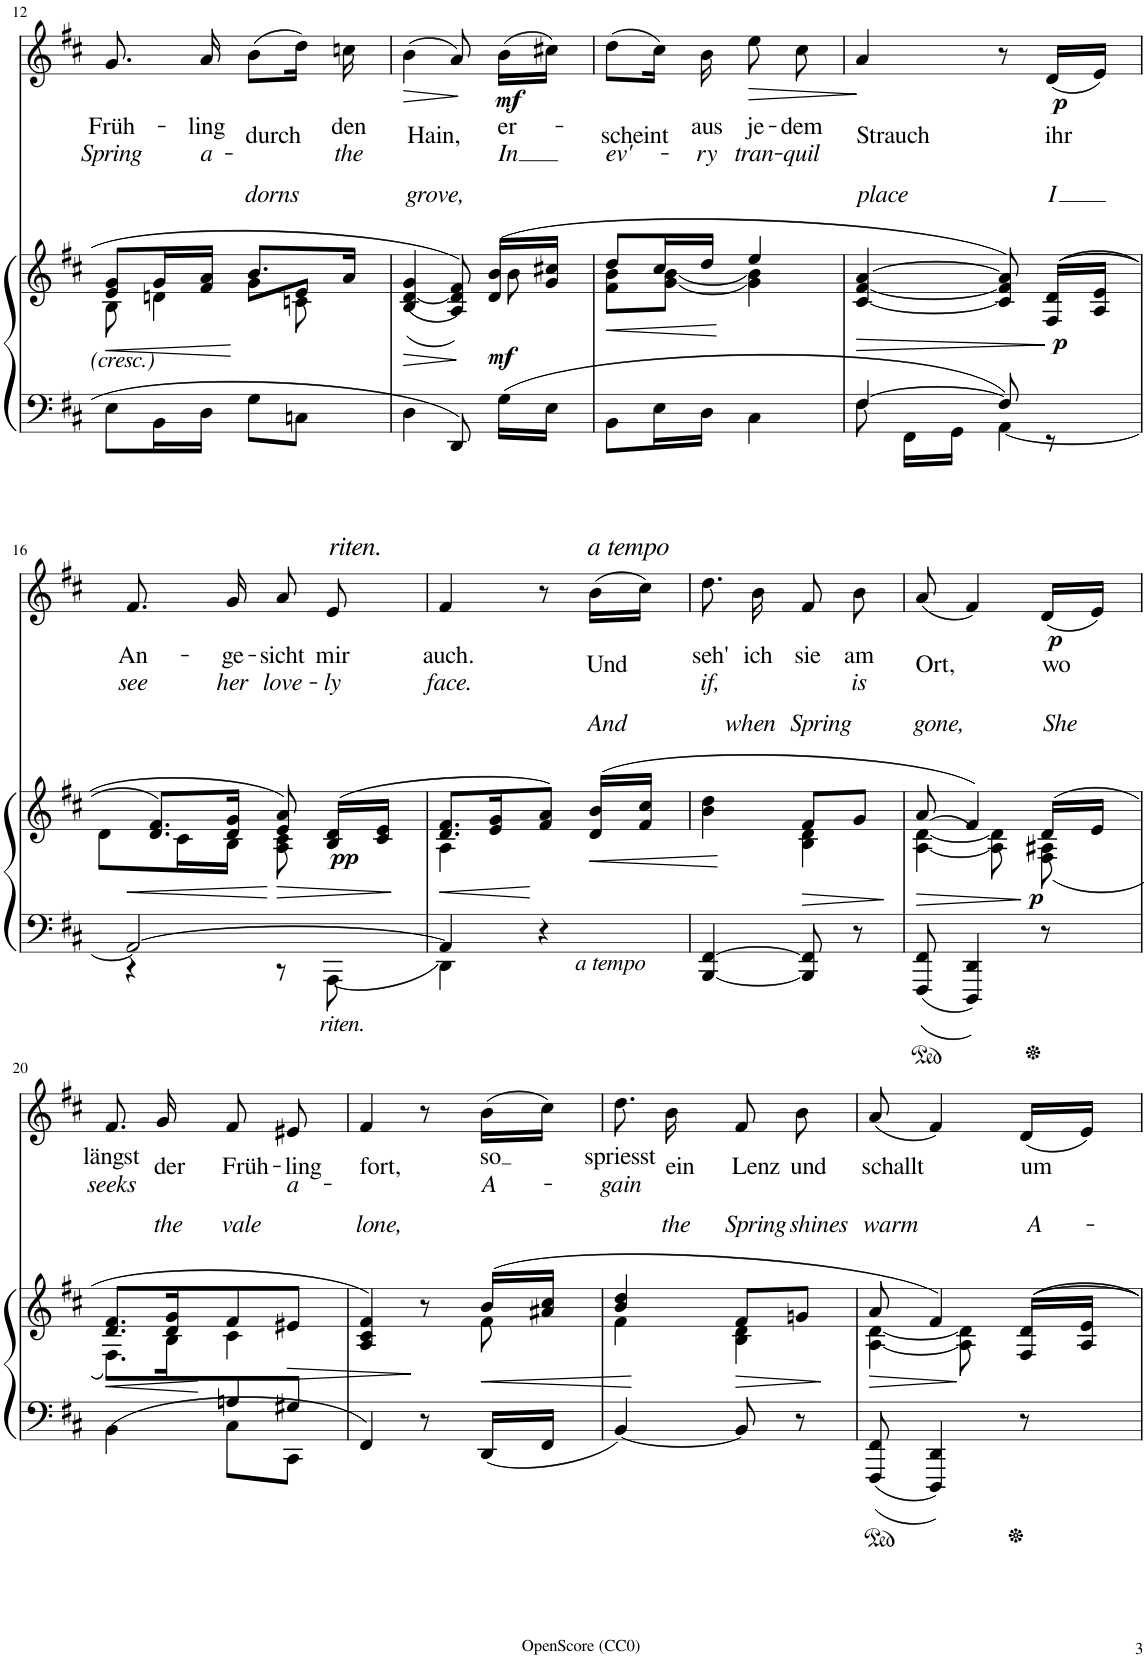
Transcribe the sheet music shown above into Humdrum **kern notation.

**kern	**kern	**dynam	**kern	**text	**text	**dynam
*part2	*part2	*part2	*part1	*part1	*part1	*part1
*staff3	*staff2	*staff2/3	*staff1	*staff1	*staff1	*staff1
*I"Pianoforte	*	*	*I"Singstimme Voice	*	*	*
*I'Pno	*	*	*	*	*	*
!!LO:PB:g=z
*clefF4	*clefG2	*	*clefG2	*	*	*
*k[f#c#]	*k[f#c#]	*	*k[f#c#]	*	*	*
*M2/4	*M2/4	*	*M2/4	*	*	*
=12	=12	=12	=12	=12	=12	=12
!	!	!LO:HP:b	!	!LO:LY:b	!LO:LY:b	!
*	*^	*	*	*	*	*
*	*	*^	*	*	*	*	*
8E\L	8e/ 8g/L	8B\	4ryy	<	8.g/	Früh-	Spring	.
16BB\L	16g/L	4dn\	.	.	.	.	.	.
!	!	!	!	!	!	!LO:LY:b	!LO:LY:b	!
16D\JJ	16f#/ 16a/JJ	.	.	.	16a/	-ling	a-	.
!	!	!	!	!	!	!LO:LY:b	!LO:LY:b	!
8G\L	8.b/L	.	8g\L	[	(8b\L	durch	-dorns	.
8Cn\J	.	8cn\	8e/J	.	16dd\Jk)	.	.	.
!	!	!	!	!	!	!LO:LY:b	!LO:LY:b	!
.	16a/Jk	.	.	.	16ccn\	den	the	.
*	*v	*v	*v	*	*	*	*	*
=13	=13	=13	=13	=13	=13	=13
!	!	!LO:HP:b	!	!LO:LY:b	!LO:LY:b	!LO:HP:b
*	*^	*	*	*	*	*
4D\	((4B/ [4d/ 4g/	4.ryy	>	(4b\	Hain,	grove,	>
8DD/	8A/ 8d/] 8f#/))	.	.	8a/)	.	.	]
!	!	!	!LO:DY:n=1:b	!	!LO:LY:b	!LO:LY:b	!LO:DY:b
16G\LL	(16d/ 16b/LL	8b\	] mf	(16b\LL	er-	In	mf
16E\JJ	16g/ 16cc#X/JJ	.	.	16cc#X\JJ)	.	.	.
=14	=14	=14	=14	=14	=14	=14	=14
!	!	!	!LO:HP:b	!	!LO:LY:b	!LO:LY:b	!
8BB\L	8dd/L	8f#\ 8b\L	<	(8dd\L	-scheint	ev'-	.
16E\L	16cc#/L	[8g\ [8b\J	.	16cc#\Jk)	.	.	.
!	!	!	!	!	!LO:LY:b	!LO:LY:b	!
16D\JJ	16dd/JJ	.	.	16b\	aus	-ry	.
!	!	!	!	!	!LO:LY:b	!LO:LY:b	!LO:HP:b
4C#\	4ee/	4g\] 4b\]	[	8ee\	je-	tran-	>
!	!	!	!	!	!LO:LY:b	!LO:LY:b	!
.	.	.	.	8cc#\	-dem	-quil	.
*	*v	*v	*	*	*	*	*
.	.	.	.	.	.	]
=15	=15	=15	=15	=15	=15	=15
*^	*	*	*	*	*	*
!	!	!	!LO:HP:b	!	!LO:LY:b	!LO:LY:b	!
8F#\	[4F#/	[4c#/ [4f#/ [4a/	>	4a/	Strauch	place	.
16FF#\LL	.	.	.	.	.	.	.
16GG\JJ	.	.	.	.	.	.	.
[4AA\	8F#/]	8c#/] 8f#/] 8a/])	.	8r	.	.	.
!	!	!	!LO:DY:n=1:b	!	!LO:LY:b	!LO:LY:b	!LO:DY:b
.	8r	((16F#/ 16d/LL	] p	(16d/LL	ihr	I	p
.	.	16A/ 16e/JJ	.	16e/JJ)	.	.	.
!!LO:LB:g=z
=16	=16	=16	=16	=16	=16	=16	=16
!	!	!	!LO:HP:b	!	!LO:LY:b	!LO:LY:b	!
*	*	*^	*	*	*	*	*
2AA/_	4r	8.d/ 8.f#/L)	8d\L	<	8.f#/	An-	see	.
.	.	.	16c#\L	.	.	.	.	.
!	!	!	!	!	!	!LO:LY:b	!LO:LY:b	!
.	.	16d/ 16g/Jk	16B\JJ	.	16g/	-ge-	her	.
!	!	!	!	!	!LO:TX:a:i:t=riten.	!	!	!
!	!	!	!	!LO:HP:n=1:b	!	!LO:LY:b	!LO:LY:b	!
.	8r	8e/ 8a/)	8A\ 8c#\	[ >	8a/	-sicht	love-	.
!	!LO:TX:b:i:t=riten.	!	!	!	!	!	!	!
!	!	!	!	!LO:DY:b	!	!LO:LY:b	!LO:LY:b	!
.	8AAA\	(16B/ 16d/LL	8ryy	pp	8e/	mir	-ly	.
.	.	16c#/ 16e/JJ	.	.	.	.	.	.
*v	*v	*	*	*	*	*	*	*
*	*v	*v	*	*	*	*	*
.	.	]	.	.	.	.
=17	=17	=17	=17	=17	=17	=17
*^	*	*	*	*	*	*
!	!	!	!LO:HP:b	!	!LO:LY:b	!LO:LY:b	!
*	*	*^	*	*	*	*	*
4AA/]	4DD\	8.d/ 8.f#/L	4A\	<	4f#/	auch.	face.	.
.	.	16e/ 16g/K	.	.	.	.	.	.
!LO:TX:b:i:t=a tempo	!	!	!	!	!	!	!	!
4r	4ryy	8f#/ 8a/J)	4ryy	[	8r	.	.	.
!	!	!	!	!	!LO:TX:a:i:t=a tempo	!	!	!
!	!	!	!	!LO:HP:b	!	!LO:LY:b	!LO:LY:b	!
.	.	(16d/ 16b/LL	.	<	(16b\LL	Und	And	.
.	.	16f#/ 16cc#/JJ	.	.	16cc#\JJ)	.	.	.
*v	*v	*	*	*	*	*	*	*
*	*v	*v	*	*	*	*	*
.	.	[	.	.	.	.
=18	=18	=18	=18	=18	=18	=18
*	*^	*	*	*	*	*
!	!	!	!	!	!LO:LY:b	!LO:LY:b	!
[4BBB/ [4FF#/	4b\ 4dd\	4ryy	.	8.dd\	seh'	if,	.
!	!	!	!	!	!LO:LY:b	!LO:LY:b	!
.	.	.	.	16b\	ich	when	.
!	!	!	!LO:HP:b	!	!LO:LY:b	!LO:LY:b	!
8BBB/] 8FF#/]	8f#/L	4B\ 4d\	>	8f#/	sie	Spring	.
!	!	!	!	!	!LO:LY:b	!LO:LY:b	!
8r	8g/J	.	.	8b\	am	is	.
*	*v	*v	*	*	*	*	*
.	.	]	.	.	.	.
=19	=19	=19	=19	=19	=19	=19
!	!	!LO:HP:b	!	!LO:LY:b	!LO:LY:b	!
*	*^	*	*	*	*	*
8FFF#/ 8FF#/	(8a/	[4A\ [4d\	>	(8a/	Ort,	gone,	.
4DDD/ 4DD/	4f#/))	.	.	4f#/)	.	.	.
.	.	8A\] 8d\]	.	.	.	.	.
!	!	!	!LO:DY:n=1:b	!	!LO:LY:b	!LO:LY:b	!LO:DY:b
8r	(16d/LL	(8F#\ 8A#X\	] p	(16d/LL	wo	She	p
.	16e/JJ	.	.	16e/JJ)	.	.	.
*	*v	*v	*	*	*	*	*
!!LO:LB:g=z
=20	=20	=20	=20	=20	=20	=20
*^	*	*	*	*	*	*
!	!	!	!LO:HP:b	!	!LO:LY:b	!LO:LY:b	!
*	*	*^	*	*	*	*	*
*	*	*	*^	*	*	*	*	*
4ryy	4BB\	8.d/ 8.f#/L	8.F#\L)	4ryy	<	8.f#/	längst	seeks	.
!	!	!	!	!	!	!	!LO:LY:b	!LO:LY:b	!
.	.	16d/ 16g/K	16B\K	.	.	16g/	der	the	.
!	!	!	!	!	!	!	!LO:LY:b	!LO:LY:b	!
8An/	8C#\L	8f#/	4ryy	4c#\	[	8f#/	Früh-	vale	.
!	!	!	!	!	!LO:HP:b	!	!LO:LY:b	!LO:LY:b	!
8G#X/J	8CC#\J	8e#X/J	.	.	>	8e#X/	-ling	a-	.
*	*	*	*v	*v	*	*	*	*	*
=21	=21	=21	=21	=21	=21	=21	=21	=21
!	!	!	!	!	!	!LO:LY:b	!LO:LY:b	!
*v	*v	*	*	*	*	*	*	*
4FF#/	4A/ 4c#/ 4f#/)	4ryy	.	4f#/	fort,	-lone,	.
8r	8r	8ryy	]	8r	.	.	.
!	!	!	!LO:HP:b	!	!LO:LY:b	!LO:LY:b	!
16DD/LL	(16b/LL	8f#\	<	(16b\LL	so	A-	.
16FF#/JJ	16a#X/ 16cc#/JJ	.	.	16cc#\JJ)	.	.	.
=22	=22	=22	=22	=22	=22	=22	=22
!	!	!	!	!	!LO:LY:b	!LO:LY:b	!
[4BB/	4b/ 4dd/	4f#\	.	8.dd\	spriesst	-gain	.
!	!	!	!	!	!LO:LY:b	!LO:LY:b	!
.	.	.	.	16b\	ein	the	.
!	!	!	!LO:HP:n=1:b	!	!LO:LY:b	!LO:LY:b	!
8BB/]	8f#/L	4B\ 4d\	[ >	8f#/	Lenz	Spring	.
!	!	!	!	!	!LO:LY:b	!LO:LY:b	!
8r	8gn/J	.	.	8b\	und	shines	.
*	*v	*v	*	*	*	*	*
.	.	]	.	.	.	.
=23	=23	=23	=23	=23	=23	=23
!	!	!LO:HP:b	!	!LO:LY:b	!LO:LY:b	!
*	*^	*	*	*	*	*
8FFF#/ 8FF#/	8a/	[4A\ [4d\	>	(8a/	schallt	warm	.
4DDD/ 4DD/	4f#/)	.	.	4f#/)	.	.	.
.	.	8A\] 8d\]	]	.	.	.	.
!	!	!	!	!	!LO:LY:b	!LO:LY:b	!
8r	16F#/ 16d/LL	8ryy	.	(16d/LL	um	A-	.
.	16A/ 16e/JJ	.	.	16e/JJ)	.	.	.
*	*v	*v	*	*	*	*	*
=	=	=	=	=	=	=
*-	*-	*-	*-	*-	*-	*-
